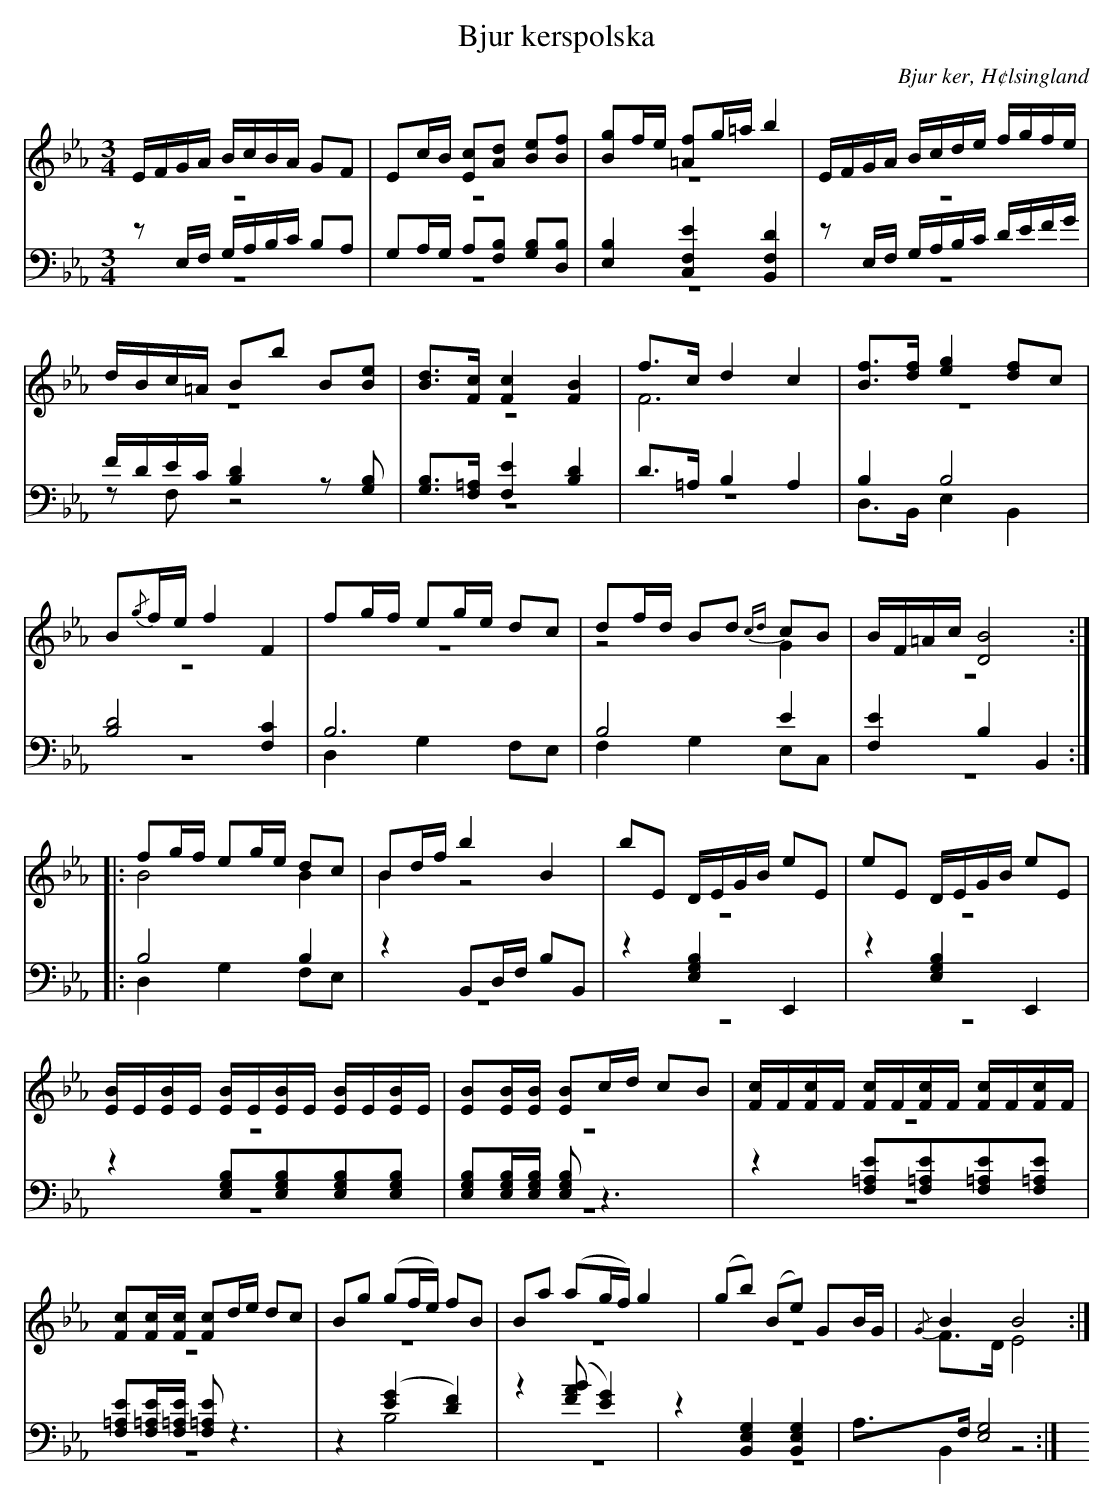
X:1
T: Bjur kerspolska
O: Bjur ker, H¢lsingland
M: 3/4
L: 1/8
K: Eb
V:1
V:2 merge
V:3
V:4 merge
V:1
E/F/G/A/ B/c/B/A/ GF|Ec/B/ [Ec][Ad] [Be][Bf]|[Bg]f/e/ [=Af]g/=a/ b2|E/F/G/A/ B/c/d/e/ f/g/f/e/|
d/B/c/=A/ Bb B[Be]|[Bd]>[Fc] [F2c2] [F2B2]|f>c d2 c2|[Bf]>[df] [e2g2] [df]c|
B{/g}f/e/ f2 F2|fg/f/ eg/e/ dc|df/d/ Bd {cd}cB|B/F/=A/c/ [D4B4]:|
|:fg/f/ eg/e/ dc|Bd/f/ b2 B2|bE D/E/G/B/ eE|eE D/E/G/B/ eE|
[E/B/]E/[E/B/]E/ [E/B/]E/[E/B/]E/ [E/B/]E/[E/B/]E/|[EB][E/B/][E/B/] [EB]c/d/ cB|[F/c/]F/[F/c/]F/ [F/c/]F/[F/c/]F/ [F/c/]F/[F/c/]F/|[Fc][F/c/][F/c/] [Fc]d/e/ dc|Bg (gf/e/) fB|Ba (ag/f/) g2|(gb) (Be) GB/G/|{/G}B2 B4:|
V:2
z6|z6|z6|z6|
z6|z6|F6|z6|
z6|z6|z4 G2|z6:|
|:B4 B2|B2 z4|z6|z6|
z6|z6|z6|z6|
z6|z6|z6|F>D E4:|
V:3 clef=bass
zE,/F,/ G,/A,/B,/C/ B,A,|G,A,/G,/ A,[F,B,] [G,B,][D,B,]|[E,2B,2] [C,2F,2E2] [B,,2F,2D2]|zE,/F,/ G,/A,/B,/C/ D/E/F/G/|
F/D/E/C/ [B,2D2]z[G,B,]|[G,B,]>[F,=A,] [F,2E2] [B,2D2]|D>=A, B,2 A,2|B,2 B,4|
[B,4D4] [F,2C2]|B,6|B,4 E2|[F,2E2] B,2 B,,2:|
|:B,4 B,2|z2 B,,D,/F,/ B,B,,|z2 [E,2G,2B,2] E,,2|z2 [E,2G,2B,2] E,,2|
z2 [E,G,B,][E,G,B,][E,G,B,][E,G,B,]|[E,G,B,][E,/G,/B,/][E,/G,/B,/] [E,G,B,] z3|z2 [F,=A,E][F,=A,E][F,=A,E][F,=A,E]|[F,=A,E][F,/=A,/E/][F,/=A,/E/] [F,=A,E] z3|
z2 ([E2G2] [D2F2])|z2 ([BF2A2] [E2G2])|z2 [B,,2E,2G,2] [B,,2E,2G,2]|A,>F, [E,4G,4]:|
V:4  clef=bass
z6|z6|z6|z6|
zF, z4|z6|z6|D,>B,, E,2 B,,2|
z6|D,2 G,2 F,E,|F,2 G,2 E,C,|z6:|
|:D,2 G,2 F,E,|z6|z6|z6|
z6|z6|z6|z6|
z2 B,4|z6|z6|B,,2 z4:|
